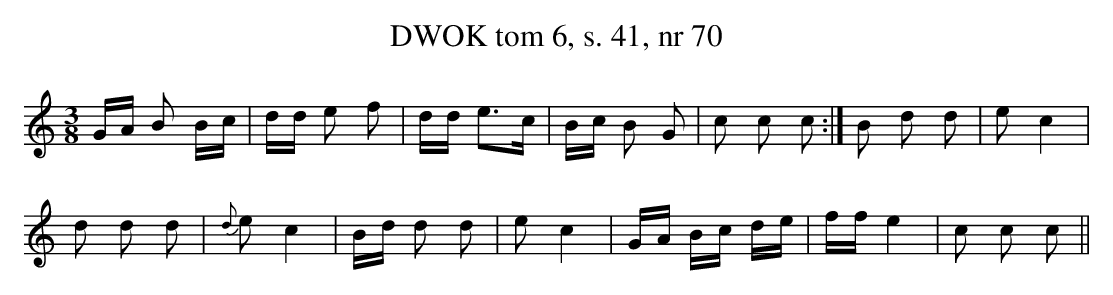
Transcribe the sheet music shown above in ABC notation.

X:1
T:DWOK tom 6, s. 41, nr 70
L:1/16
M:3/8
K:C
GA B2 Bc|dd e2 f2|dd e3c|Bc B2 G2|c2 c2 c2:|B2 d2 d2|e2 c4|
d2 d2 d2|{d}e2 c4|Bd d2 d2|e2 c4|GA Bc de|ff e4|c2 c2 c2||
